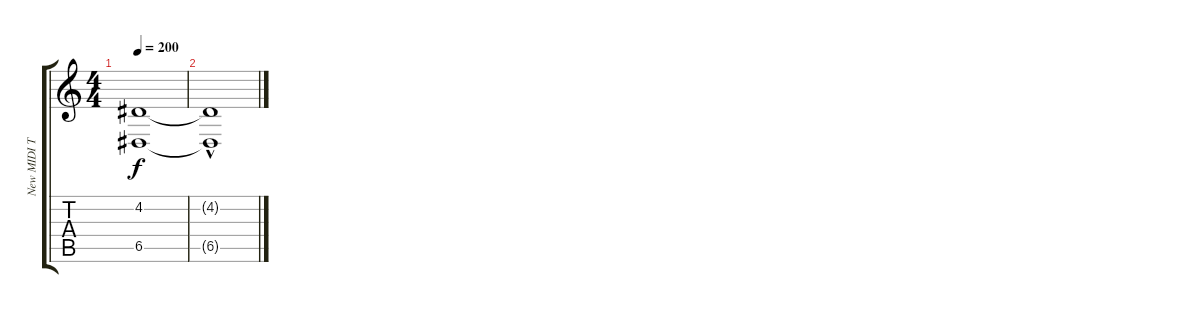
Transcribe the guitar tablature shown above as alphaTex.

\track ("New MIDI Track" "New MIDI T") {instrument choiraahs}
\staff {score tabs}
\tuning (E4 B3 G3 D3 A2 E2) {hide}
\ts (4 4)
\tempo 200
\clef g2
\ks c
(4.2{t} 6.5{t}).1{dy f} |
(4.2{t} 6.5{hac t}).1
